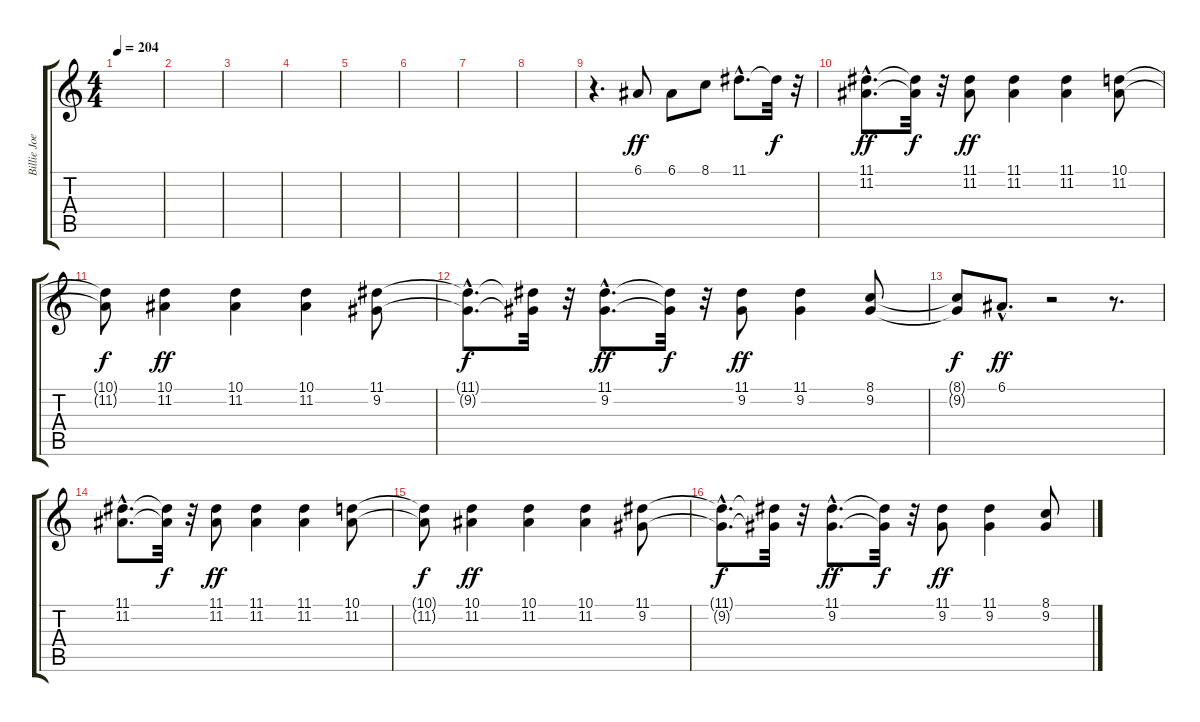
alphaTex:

\track ("Billie Joe - Mike - Vocals" "Billie Joe") {instrument lead6voice}
\staff {score tabs}
\tuning (E4 B3 G3 D3 A2 E2) {hide}
\ts (4 4)
\tempo 204
\clef g2
\ks c
|
|
|
|
|
|
|
|
r.4{d} 6.1.8{dy ff} 6.1.8 8.1.8 11.1{hac}.8{d} 11.1{t}.32{dy f} r.32 |
(11.1{hac} 11.2{hac}).8{d dy ff} (11.1{t} 11.2{t}).32{dy f} r.32 (11.1 11.2).8{dy ff} (11.1 11.2).4 (11.1 11.2).4 (10.1 11.2).8 |
(10.1{t} 11.2{t}).8{dy f} (10.1 11.2).4{dy ff} (10.1 11.2).4 (10.1 11.2).4 (11.1 9.2).8 |
(11.1{hac t} 9.2{hac t}).8{d dy f} (11.1{t} 9.2{t}).32 r.32 (11.1{hac} 9.2{hac}).8{d dy ff} (11.1{t} 9.2{t}).32{dy f} r.32 (11.1 9.2).8{dy ff} (11.1 9.2).4 (8.1 9.2).8 |
(8.1{t} 9.2{t}).8{dy f} 6.1{hac}.8{d dy ff} r.2 r.8{d} |
(11.1{hac} 11.2{hac}).8{d} (11.1{t} 11.2{t}).32{dy f} r.32 (11.1 11.2).8{dy ff} (11.1 11.2).4 (11.1 11.2).4 (10.1 11.2).8 |
(10.1{t} 11.2{t}).8{dy f} (10.1 11.2).4{dy ff} (10.1 11.2).4 (10.1 11.2).4 (11.1 9.2).8 |
(11.1{hac t} 9.2{hac t}).8{d dy f} (11.1{t} 9.2{t}).32 r.32 (11.1{hac} 9.2{hac}).8{d dy ff} (11.1{t} 9.2{t}).32{dy f} r.32 (11.1 9.2).8{dy ff} (11.1 9.2).4 (8.1 9.2).8
